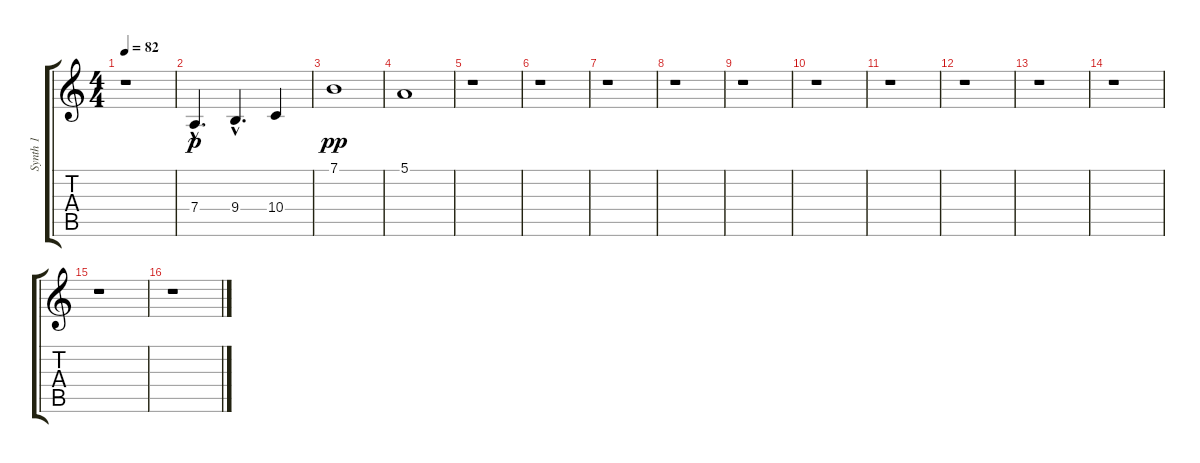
\track ("Synth 1" "Synth 1") {instrument pad8sweep}
\staff {score tabs}
\tuning (E4 B3 G3 D3 A2 E2) {hide}
\ts (4 4)
\tempo 82
\clef g2
\ks c
r.1{dy pp} |
7.4{hac}.4{d dy p} 9.4{hac}.4{d} 10.4.4 |
7.1.1{dy pp} |
5.1.1 |
r.1 |
r.1 |
r.1 |
r.1 |
r.1 |
r.1 |
r.1 |
r.1 |
r.1 |
r.1 |
r.1 |
r.1
